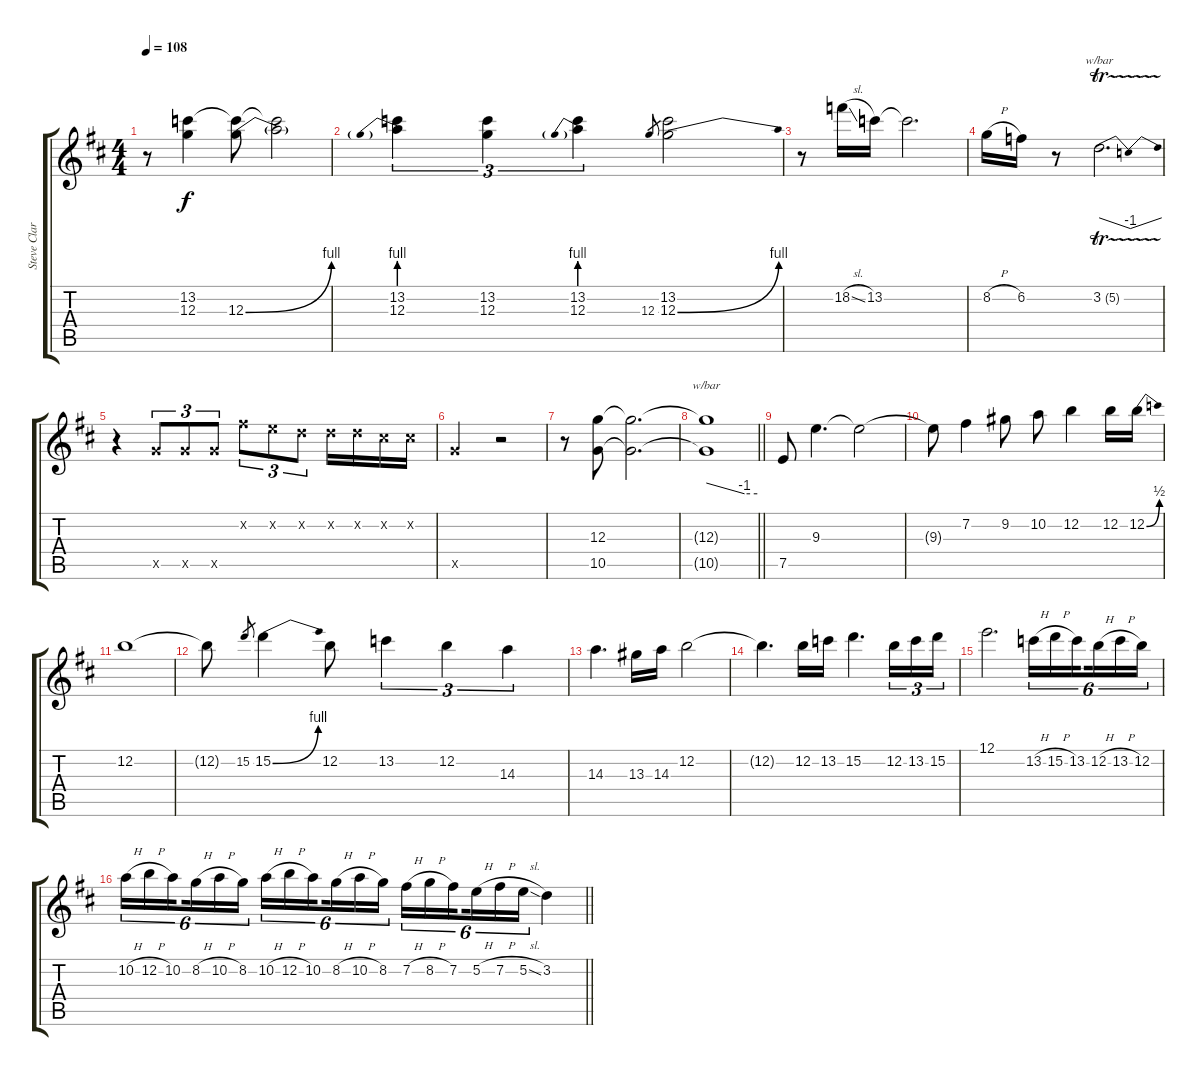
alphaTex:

\track ("Steve Clark" "Steve Clar") {instrument distortionguitar}
\staff {score tabs}
\tuning (E4 B3 G3 D3 A2 E2) {hide}
\ts (4 4)
\tempo 108
\clef g2
\ks d
r.8{dy f} (13.2 12.3).4 (13.2{t} 12.3{be (bend 0 0 60 4)}).8 (13.2{t} 12.3{t}).2 |
(13.2 12.3{be (prebend 0 4 60 4)}).4{tu (3 2)} (13.2 12.3).4{tu (3 2)} (13.2 12.3{be (prebend 0 4 60 4)}).4{tu (3 2)} 12.3.8{gr} (13.2 12.3{be (bend 0 0 60 4)}).2 |
r.8 18.2{sl}.16 13.2.16 13.2{t}.2{d} |
8.2{h}.16 6.2.16 r.8 3.2{tr (5 16)}.2{d tbe (dip default 0 0 30 -4 60 0)} |
r.4 10.5{x}.8{tu (3 2)} 10.5{x}.8{tu (3 2)} 10.5{x}.8{tu (3 2)} 7.2{x}.8{tu (3 2)} 5.2{x}.8{tu (3 2)} 3.2{x}.8{tu (3 2)} 3.2{x}.16 3.2{x}.16 2.2{x}.16 2.2{x}.16 |
10.5{x}.2 r.2 |
r.8 (12.3 10.5).8 (12.3{t} 10.5{t}).2{d} |
\barLineRight lightlight
(12.3{t} 10.5{t}).1{tbe (custom default 0 0 45 -4 60 -4)} |
7.5.8 9.3.4{d} 9.3{t}.2 |
9.3{t}.8 7.2.4 9.2.8 10.2.8 12.2.4 12.2.16 12.2{be (bend 0 0 60 2)}.16 |
12.2.1 |
12.2{t}.8 15.2.8{gr} 15.2{be (bend 0 0 60 4)}.4 12.2.8 13.2.4{tu (3 2)} 12.2.4{tu (3 2)} 14.3.4{tu (3 2)} |
14.3.4{d} 13.3.16 14.3.16 12.2.2 |
12.2{t}.4{d} 12.2.16 13.2.16 15.2.4{d} 12.2.16{tu (3 2)} 13.2.16{tu (3 2)} 15.2.16{tu (3 2)} |
12.1.2{d} 13.2{h}.16{tu (6 4)} 15.2{h}.16{tu (6 4)} 13.2.16{tu (6 4) beam splitsecondary} 12.2{h}.16{tu (6 4)} 13.2{h}.16{tu (6 4)} 12.2.16{tu (6 4)} |
\barLineRight lightlight
10.2{h}.16{tu (6 4)} 12.2{h}.16{tu (6 4)} 10.2.16{tu (6 4) beam splitsecondary} 8.2{h}.16{tu (6 4)} 10.2{h}.16{tu (6 4)} 8.2.16{tu (6 4)} 10.2{h}.16{tu (6 4)} 12.2{h}.16{tu (6 4)} 10.2.16{tu (6 4) beam splitsecondary} 8.2{h}.16{tu (6 4)} 10.2{h}.16{tu (6 4)} 8.2.16{tu (6 4)} 7.2{h}.16{tu (6 4)} 8.2{h}.16{tu (6 4)} 7.2.16{tu (6 4) beam splitsecondary} 5.2{h}.16{tu (6 4)} 7.2{h}.16{tu (6 4)} 5.2{sl}.16{tu (6 4)} 3.2.4
